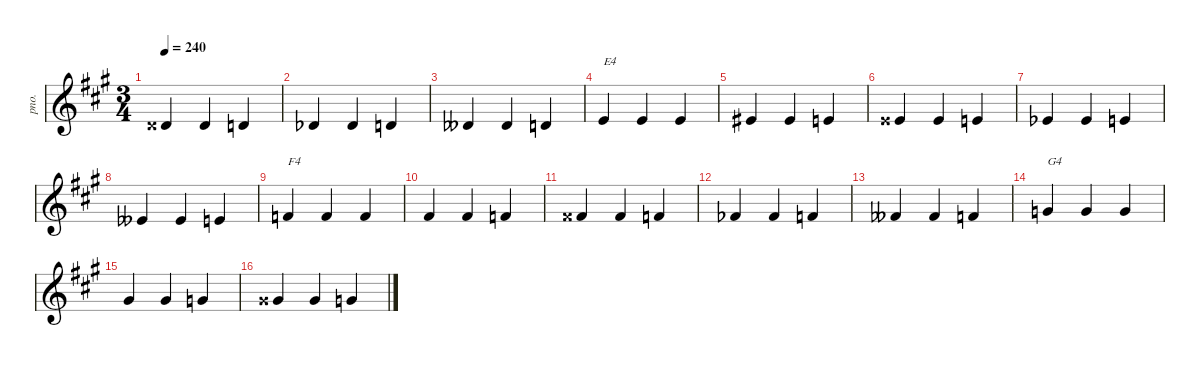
\defaultSystemsLayout 4
\hideDynamics
\bracketExtendMode nobrackets
\track ("Acoustic Piano" "pno.") {instrument acousticgrandpiano}
\staff {score}
\tuning (E4 B3 G3 D3 A2 E2)
\ts (3 4)
\tempo 240
\clef g2
\ks a
5.2{acc x}.4{dy mf beam Up} 5.2{acc x}.4{beam Up} 3.2{acc forcenatural}.4{beam Up} |
2.2{acc b}.4{beam Up} 2.2{acc b}.4{beam Up} 3.2{acc forcenatural}.4{beam Up} |
1.2{acc bb}.4{beam Up} 1.2{acc bb}.4{beam Up} 3.2{acc forcenatural}.4{beam Up} |
5.2{acc forcenatural}.4{txt "E4" beam Up} 5.2{acc forcenatural}.4{beam Up} 5.2{acc forcenatural}.4{beam Up} |
6.2{acc #}.4{beam Up} 6.2{acc #}.4{beam Up} 5.2{acc forcenatural}.4{beam Up} |
7.2{acc x}.4{beam Up} 7.2{acc x}.4{beam Up} 5.2{acc forcenatural}.4{beam Up} |
4.2{acc b}.4{beam Up} 4.2{acc b}.4{beam Up} 5.2{acc forcenatural}.4{beam Up} |
3.2{acc bb}.4{beam Up} 3.2{acc bb}.4{beam Up} 5.2{acc forcenatural}.4{beam Up} |
6.2{acc forcenatural}.4{txt "F4" beam Up} 6.2{acc forcenatural}.4{beam Up} 6.2{acc forcenatural}.4{beam Up} |
7.2{acc #}.4{beam Up} 7.2{acc #}.4{beam Up} 6.2{acc forcenatural}.4{beam Up} |
8.2{acc x}.4{beam Up} 8.2{acc x}.4{beam Up} 6.2{acc forcenatural}.4{beam Up} |
5.2{acc b}.4{beam Up} 5.2{acc b}.4{beam Up} 6.2{acc forcenatural}.4{beam Up} |
4.2{acc bb}.4{beam Up} 4.2{acc bb}.4{beam Up} 6.2{acc forcenatural}.4{beam Up} |
8.2{acc forcenatural}.4{txt "G4" beam Up} 8.2{acc forcenatural}.4{beam Up} 8.2{acc forcenatural}.4{beam Up} |
9.2{acc #}.4{beam Up} 9.2{acc #}.4{beam Up} 8.2{acc forcenatural}.4{beam Up} |
10.2{acc x}.4{beam Up} 10.2{acc x}.4{beam Up} 8.2{acc forcenatural}.4{beam Up}
